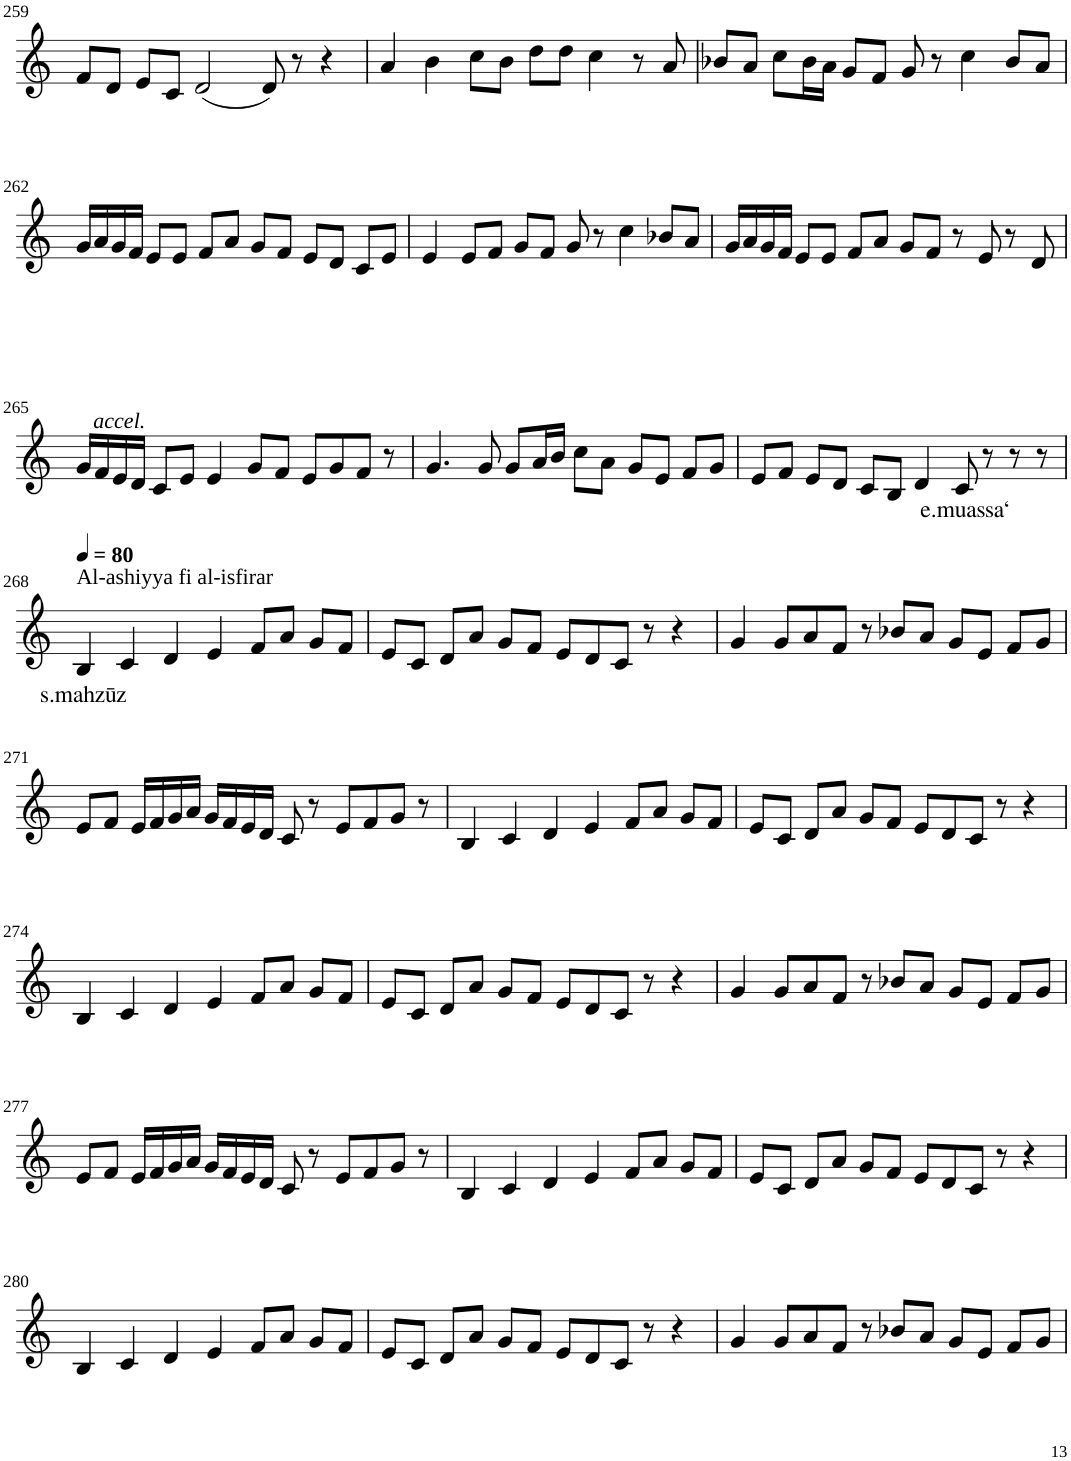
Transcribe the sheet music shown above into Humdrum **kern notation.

**kern	**text
*part1	*part1
*staff1	*staff1
*I"Violin	*
!!LO:PB:g=z
*clefG2	*
*k[]	*
*M6/4	*
=259	=259
8f/L	.
8d/J	.
8e/L	.
8c/J	.
(2d/	.
8d/)	.
8r	.
4r	.
=260	=260
4a/	.
4b\	.
8cc\L	.
8b\J	.
8dd\L	.
8dd\J	.
4cc\	.
8r	.
8a/	.
=261	=261
8b-X/L	.
8a/J	.
8cc\L	.
16b-\L	.
16a\JJ	.
8g/L	.
8f/J	.
8g/	.
8r	.
4cc\	.
8b-/L	.
8a/J	.
!!LO:LB:g=z
=262	=262
16g/LL	.
!LO:TX:b:i:t=accel.	!
16a/	.
16g/	.
16f/JJ	.
8e/L	.
8e/J	.
8f/L	.
8a/J	.
8g/L	.
8f/J	.
8e/L	.
8d/J	.
8c/L	.
8e/J	.
=263	=263
4e/	.
8e/L	.
8f/J	.
8g/L	.
8f/J	.
8g/	.
8r	.
4cc\	.
8b-X/L	.
8a/J	.
=264	=264
16g/LL	.
16a/	.
16g/	.
16f/JJ	.
8e/L	.
8e/J	.
8f/L	.
8a/J	.
8g/L	.
8f/J	.
8r	.
8e/	.
8r	.
8d/	.
!!LO:LB:g=z
=265	=265
16g/LL	.
16f/	.
16e/	.
16d/JJ	.
8c/L	.
8e/J	.
4e/	.
8g/L	.
8f/J	.
8e/L	.
8g/	.
8f/J	.
8r	.
=266	=266
4.g/	.
8g/	.
8g/L	.
16a/L	.
16b/JJ	.
8cc\L	.
8a\J	.
8g/L	.
8e/J	.
8f/L	.
8g/J	.
=267	=267
8e/L	.
8f/J	.
8e/L	.
8d/J	.
8c/L	.
8B/J	.
4d/	.
!	!LO:LY:b
8c/	e.muassa‘
8r	.
8r	.
8r	.
!!LO:LB:g=z
=268	=268
*MM80	*
!LO:TX:a:t=Al-ashiyya fi al-isfirar	!
!	!LO:LY:b
4B/	s.mahzūz
4c/	.
4d/	.
4e/	.
8f/L	.
8a/J	.
8g/L	.
8f/J	.
=269	=269
8e/L	.
8c/J	.
8d/L	.
8a/J	.
8g/L	.
8f/J	.
8e/L	.
8d/	.
8c/J	.
8r	.
4r	.
=270	=270
4g/	.
8g/L	.
8a/	.
8f/J	.
8r	.
8b-X/L	.
8a/J	.
8g/L	.
8e/J	.
8f/L	.
8g/J	.
!!LO:LB:g=z
=271	=271
8e/L	.
8f/J	.
16e/LL	.
16f/	.
16g/	.
16a/JJ	.
16g/LL	.
16f/	.
16e/	.
16d/JJ	.
8c/	.
8r	.
8e/L	.
8f/	.
8g/J	.
8r	.
=272	=272
4B/	.
4c/	.
4d/	.
4e/	.
8f/L	.
8a/J	.
8g/L	.
8f/J	.
=273	=273
8e/L	.
8c/J	.
8d/L	.
8a/J	.
8g/L	.
8f/J	.
8e/L	.
8d/	.
8c/J	.
8r	.
4r	.
!!LO:LB:g=z
=274	=274
4B/	.
4c/	.
4d/	.
4e/	.
8f/L	.
8a/J	.
8g/L	.
8f/J	.
=275	=275
8e/L	.
8c/J	.
8d/L	.
8a/J	.
8g/L	.
8f/J	.
8e/L	.
8d/	.
8c/J	.
8r	.
4r	.
=276	=276
4g/	.
8g/L	.
8a/	.
8f/J	.
8r	.
8b-X/L	.
8a/J	.
8g/L	.
8e/J	.
8f/L	.
8g/J	.
!!LO:LB:g=z
=277	=277
8e/L	.
8f/J	.
16e/LL	.
16f/	.
16g/	.
16a/JJ	.
16g/LL	.
16f/	.
16e/	.
16d/JJ	.
8c/	.
8r	.
8e/L	.
8f/	.
8g/J	.
8r	.
=278	=278
4B/	.
4c/	.
4d/	.
4e/	.
8f/L	.
8a/J	.
8g/L	.
8f/J	.
=279	=279
8e/L	.
8c/J	.
8d/L	.
8a/J	.
8g/L	.
8f/J	.
8e/L	.
8d/	.
8c/J	.
8r	.
4r	.
!!LO:LB:g=z
=280	=280
4B/	.
4c/	.
4d/	.
4e/	.
8f/L	.
8a/J	.
8g/L	.
8f/J	.
=281	=281
8e/L	.
8c/J	.
8d/L	.
8a/J	.
8g/L	.
8f/J	.
8e/L	.
8d/	.
8c/J	.
8r	.
4r	.
=282	=282
4g/	.
8g/L	.
8a/	.
8f/J	.
8r	.
8b-X/L	.
8a/J	.
8g/L	.
8e/J	.
8f/L	.
8g/J	.
=	=
*-	*-
